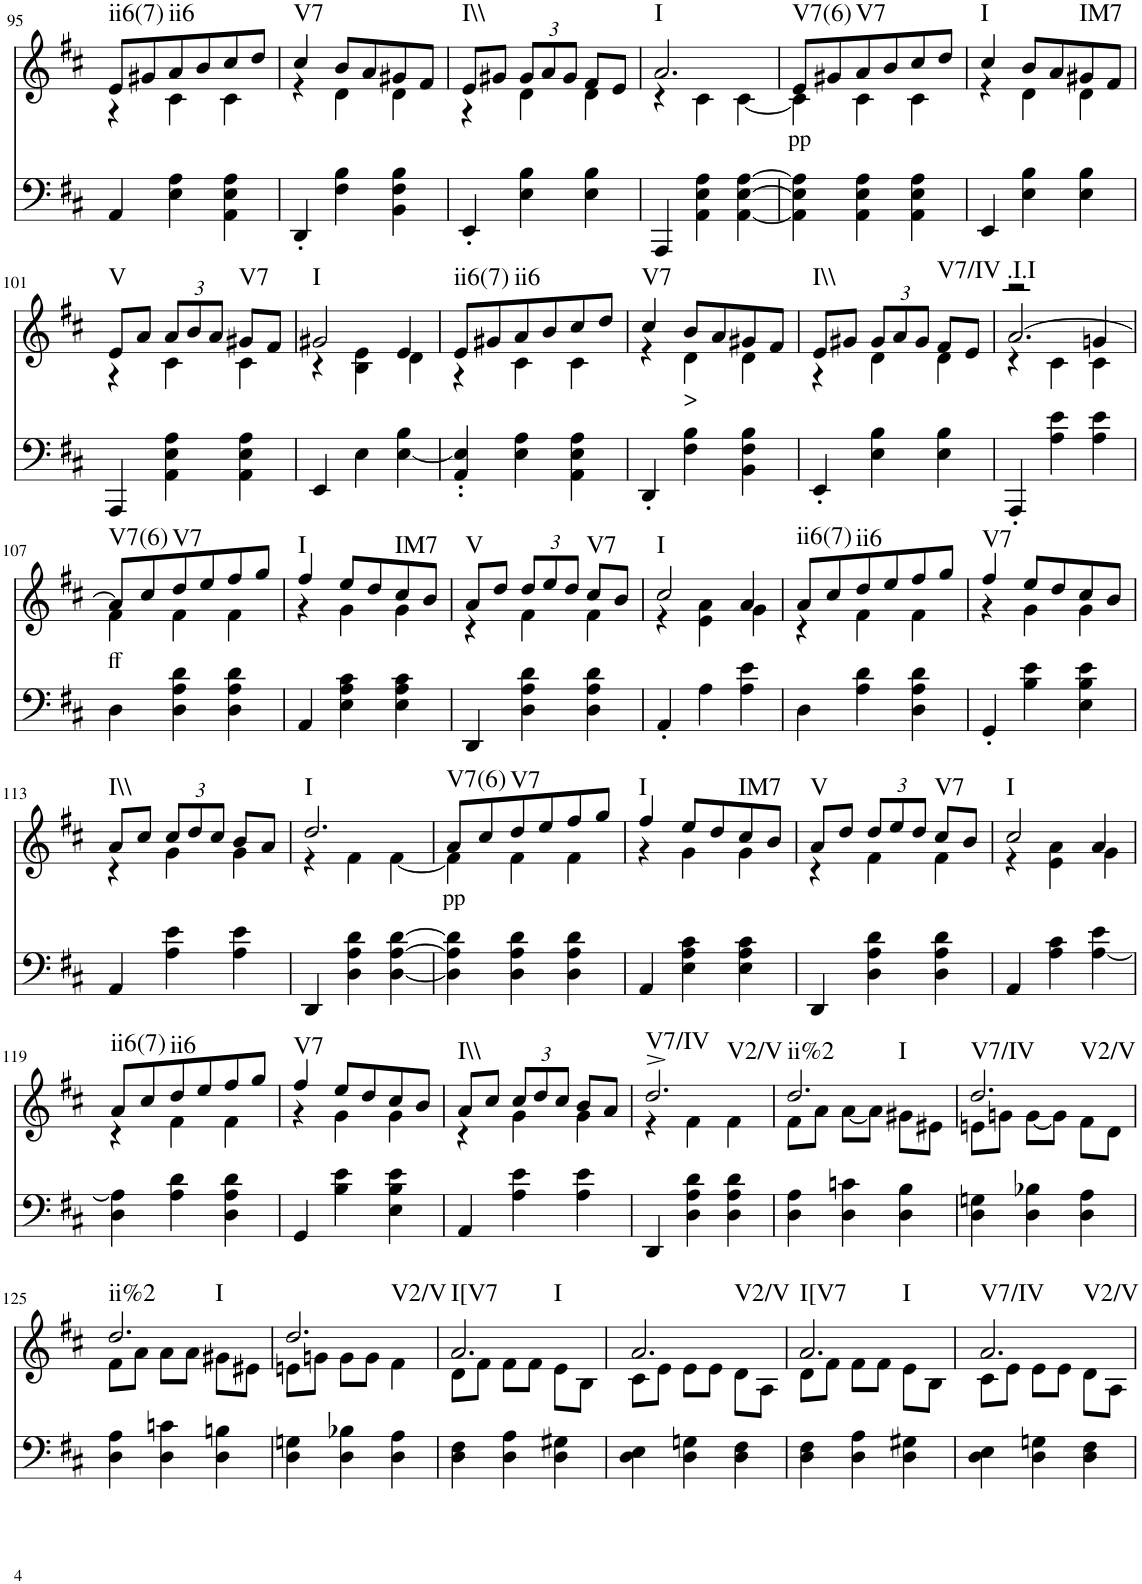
**kern	**kern	**text	**harte
*part2	*part1	*part1	*part1
*staff2	*staff1	*staff1	*
*I"piano	*I"piano	*	*
*I'Pno	*I'Pno	*	*
!!LO:PB:g=z
*clefF4	*clefG2	*	*
*k[f#c#]	*k[f#c#]	*	*
*M3/4	*M3/4	*	*
=95	=95	=95	=95
*	*^	*	*
!	!	!	!	!LO:H:kt=ii6(7)
4AA/	8e/L	4r	.	N
.	8g#X/	.	.	.
!	!	!	!	!LO:H:kt=ii6
4E\ 4A\	8a/	4c#\	.	N
.	8b/	.	.	.
4AA\ 4E\ 4A\	8cc#/	4c#\	.	.
.	8dd/J	.	.	.
=96	=96	=96	=96	=96
!	!	!	!	!LO:H:kt=V7
4DD'/	4cc#/	4r	.	N
4F#\ 4B\	8b/L	4d\	.	.
.	8a/	.	.	.
4BB\ 4F#\ 4B\	8g#X/	4d\	.	.
.	8f#/J	.	.	.
=97	=97	=97	=97	=97
!	!	!	!	!LO:H:kt=I\\
4EE'/	8e/L	4r	.	N
.	8g#X/J	.	.	.
*	*Xbrackettup	*	*	*
4E\ 4B\	12g#/L	4d\	.	.
.	12a/	.	.	.
.	12g#/J	.	.	.
4E\ 4B\	8f#/L	4d\	.	.
.	8e/J	.	.	.
=98	=98	=98	=98	=98
!	!	!	!	!LO:H:kt=I
4AAA/	2.a/	4r	.	N
4AA\ 4E\ 4A\	.	4c#\	.	.
[4AA\ [4E\ [4A\	.	[4c#\	.	.
=99	=99	=99	=99	=99
!	!	!	!LO:LY:b	!LO:H:kt=V7(6)
4AA\] 4E\] 4A\]	8e/L	4c#\]	pp	N
.	8g#X/	.	.	.
!	!	!	!	!LO:H:kt=V7
4AA\ 4E\ 4A\	8a/	4c#\	.	N
.	8b/	.	.	.
4AA\ 4E\ 4A\	8cc#/	4c#\	.	.
.	8dd/J	.	.	.
=100	=100	=100	=100	=100
!	!	!	!	!LO:H:kt=I
4EE/	4cc#/	4r	.	N
4E\ 4B\	8b/L	4d\	.	.
.	8a/	.	.	.
!	!	!	!	!LO:H:kt=IM7
4E\ 4B\	8g#X/	4d\	.	N
.	8f#/J	.	.	.
!!LO:LB:g=z	!!
=101	=101	=101	=101	=101
!	!	!	!	!LO:H:kt=V
4AAA/	8e/L	4r	.	N
.	8a/J	.	.	.
4AA\ 4E\ 4A\	12a/L	4c#\	.	.
.	12b/	.	.	.
.	12a/J	.	.	.
!	!	!	!	!LO:H:kt=V7
4AA\ 4E\ 4A\	8g#X/L	4c#\	.	N
.	8f#/J	.	.	.
=102	=102	=102	=102	=102
!	!	!	!	!LO:H:kt=I
4EE/	2g#X/	4r	.	N
4E\	.	4B\ 4e\	.	.
[4E\ 4B\	4e/	4d\	.	.
=103	=103	=103	=103	=103
!	!	!	!	!LO:H:kt=ii6(7)
4AA/' 4E/]'	8e/L	4r	.	N
.	8g#X/	.	.	.
!	!	!	!	!LO:H:kt=ii6
4E\ 4A\	8a/	4c#\	.	N
.	8b/	.	.	.
4AA\ 4E\ 4A\	8cc#/	4c#\	.	.
.	8dd/J	.	.	.
=104	=104	=104	=104	=104
!	!	!	!	!LO:H:kt=V7
4DD'/	4cc#/	4r	.	N
!	!	!	!LO:LY:b	!
4F#\ 4B\	8b/L	4d\	>	.
.	8a/	.	.	.
4BB\ 4F#\ 4B\	8g#X/	4d\	.	.
.	8f#/J	.	.	.
=105	=105	=105	=105	=105
!	!	!	!	!LO:H:kt=I\\
4EE'/	8e/L	4r	.	N
.	8g#X/J	.	.	.
4E\ 4B\	12g#/L	4d\	.	.
.	12a/	.	.	.
.	12g#/J	.	.	.
!	!	!	!	!LO:H:kt=V7/IV
4E\ 4B\	8f#/L	4d\	.	N
.	8e/J	.	.	.
=106	=106	=106	=106	=106
*	*	*^	*	*
!	!	!	!	!	!LO:H:kt=.I.I
4AAA'/	2r	[2.a/	4r	.	N
4A\ 4e\	.	.	4c#\	.	.
4A\ 4e\	4gn/	.	4c#\	.	.
!!LO:LB:g=z
=107	=107	=107	=107	=107	=107
!	!	!	!	!LO:LY:b	!LO:H:kt=V7(6)
*	*	*v	*v	*	*
4D\	8a/L]	4f#\	ff	N
.	8cc#/	.	.	.
!	!	!	!	!LO:H:kt=V7
4D\ 4A\ 4d\	8dd/	4f#\	.	N
.	8ee/	.	.	.
4D\ 4A\ 4d\	8ff#/	4f#\	.	.
.	8gg/J	.	.	.
=108	=108	=108	=108	=108
!	!	!	!	!LO:H:kt=I
4AA/	4ff#/	4r	.	N
4E\ 4A\ 4c#\	8ee/L	4g\	.	.
.	8dd/	.	.	.
!	!	!	!	!LO:H:kt=IM7
4E\ 4A\ 4c#\	8cc#/	4g\	.	N
.	8b/J	.	.	.
=109	=109	=109	=109	=109
!	!	!	!	!LO:H:kt=V
4DD/	8a/L	4r	.	N
.	8dd/J	.	.	.
4D\ 4A\ 4d\	12dd/L	4f#\	.	.
.	12ee/	.	.	.
.	12dd/J	.	.	.
!	!	!	!	!LO:H:kt=V7
4D\ 4A\ 4d\	8cc#/L	4f#\	.	N
.	8b/J	.	.	.
=110	=110	=110	=110	=110
!	!	!	!	!LO:H:kt=I
4AA'/	2cc#/	4r	.	N
4A\	.	4e\ 4a\	.	.
4A\ 4e\	4a/	4g\	.	.
=111	=111	=111	=111	=111
!	!	!	!	!LO:H:kt=ii6(7)
4D\	8a/L	4r	.	N
.	8cc#/	.	.	.
!	!	!	!	!LO:H:kt=ii6
4A\ 4d\	8dd/	4f#\	.	N
.	8ee/	.	.	.
4D\ 4A\ 4d\	8ff#/	4f#\	.	.
.	8gg/J	.	.	.
=112	=112	=112	=112	=112
!	!	!	!	!LO:H:kt=V7
4GG'/	4ff#/	4r	.	N
4B\ 4e\	8ee/L	4g\	.	.
.	8dd/	.	.	.
4E\ 4B\ 4e\	8cc#/	4g\	.	.
.	8b/J	.	.	.
!!LO:LB:g=z	!!
=113	=113	=113	=113	=113
!	!	!	!	!LO:H:kt=I\\
4AA/	8a/L	4r	.	N
.	8cc#/J	.	.	.
4A\ 4e\	12cc#/L	4g\	.	.
.	12dd/	.	.	.
.	12cc#/J	.	.	.
4A\ 4e\	8b/L	4g\	.	.
.	8a/J	.	.	.
=114	=114	=114	=114	=114
!	!	!	!	!LO:H:kt=I
4DD/	2.dd/	4r	.	N
4D\ 4A\ 4d\	.	4f#\	.	.
[4D\ [4A\ [4d\	.	[4f#\	.	.
=115	=115	=115	=115	=115
!	!	!	!LO:LY:b	!LO:H:kt=V7(6)
4D\] 4A\] 4d\]	8a/L	4f#\]	pp	N
.	8cc#/	.	.	.
!	!	!	!	!LO:H:kt=V7
4D\ 4A\ 4d\	8dd/	4f#\	.	N
.	8ee/	.	.	.
4D\ 4A\ 4d\	8ff#/	4f#\	.	.
.	8gg/J	.	.	.
=116	=116	=116	=116	=116
!	!	!	!	!LO:H:kt=I
4AA/	4ff#/	4r	.	N
4E\ 4A\ 4c#\	8ee/L	4g\	.	.
.	8dd/	.	.	.
!	!	!	!	!LO:H:kt=IM7
4E\ 4A\ 4c#\	8cc#/	4g\	.	N
.	8b/J	.	.	.
=117	=117	=117	=117	=117
!	!	!	!	!LO:H:kt=V
4DD/	8a/L	4r	.	N
.	8dd/J	.	.	.
4D\ 4A\ 4d\	12dd/L	4f#\	.	.
.	12ee/	.	.	.
.	12dd/J	.	.	.
!	!	!	!	!LO:H:kt=V7
4D\ 4A\ 4d\	8cc#/L	4f#\	.	N
.	8b/J	.	.	.
=118	=118	=118	=118	=118
!	!	!	!	!LO:H:kt=I
4AA/	2cc#/	4r	.	N
4A\ 4c#\	.	4e\ 4a\	.	.
[4A\ 4e\	4a/	4g\	.	.
!!LO:LB:g=z	!!
=119	=119	=119	=119	=119
!	!	!	!	!LO:H:kt=ii6(7)
4D\ 4A\]	8a/L	4r	.	N
.	8cc#/	.	.	.
!	!	!	!	!LO:H:kt=ii6
4A\ 4d\	8dd/	4f#\	.	N
.	8ee/	.	.	.
4D\ 4A\ 4d\	8ff#/	4f#\	.	.
.	8gg/J	.	.	.
=120	=120	=120	=120	=120
!	!	!	!	!LO:H:kt=V7
4GG/	4ff#/	4r	.	N
4B\ 4e\	8ee/L	4g\	.	.
.	8dd/	.	.	.
4E\ 4B\ 4e\	8cc#/	4g\	.	.
.	8b/J	.	.	.
=121	=121	=121	=121	=121
!	!	!	!	!LO:H:kt=I\\
4AA/	8a/L	4r	.	N
.	8cc#/J	.	.	.
4A\ 4e\	12cc#/L	4g\	.	.
.	12dd/	.	.	.
.	12cc#/J	.	.	.
4A\ 4e\	8b/L	4g\	.	.
.	8a/J	.	.	.
=122	=122	=122	=122	=122
!	!	!	!	!LO:H:n=1:kt=V7/IV
!	!	!	!	!LO:H:n=2:kt=V2/V
4DD/	2.dd^/	4r	.	N N
4D\ 4A\ 4d\	.	4f#\	.	.
4D\ 4A\ 4d\	.	4f#\	.	.
=123	=123	=123	=123	=123
!	!	!	!	!LO:H:n=1:kt=ii%2
!	!	!	!	!LO:H:n=2:kt=I
4D\ 4A\	2.dd/	8f#\L	.	N N
.	.	8a\J	.	.
4D\ 4cn\	.	[8a\L	.	.
.	.	8a\J]	.	.
4D\ 4B\	.	8g#X\L	.	.
.	.	8e#X\J	.	.
=124	=124	=124	=124	=124
!	!	!	!	!LO:H:n=1:kt=V7/IV
!	!	!	!	!LO:H:n=2:kt=V2/V
4D\ 4Gn\	2.dd/	8en\L	.	N N
.	.	8gn\J	.	.
4D\ 4B-X\	.	[8g\L	.	.
.	.	8g\J]	.	.
4D\ 4A\	.	8f#\L	.	.
.	.	8d\J	.	.
!!LO:LB:g=z	!!
=125	=125	=125	=125	=125
!	!	!	!	!LO:H:n=1:kt=ii%2
!	!	!	!	!LO:H:n=2:kt=I
4D\ 4A\	2.dd/	8f#\L	.	N N
.	.	8a\J	.	.
4D\ 4cn\	.	8a\L	.	.
.	.	8a\J	.	.
4D\ 4Bn\	.	8g#X\L	.	.
.	.	8e#X\J	.	.
=126	=126	=126	=126	=126
!	!	!	!	!LO:H:kt=V2/V
4D\ 4Gn\	2.dd/	8en\L	.	N
.	.	8gn\J	.	.
4D\ 4B-X\	.	8g\L	.	.
.	.	8g\J	.	.
4D\ 4A\	.	4f#\	.	.
=127	=127	=127	=127	=127
!	!	!	!	!LO:H:n=1:kt=I[V7
!	!	!	!	!LO:H:n=2:kt=I
4D\ 4F#\	2.a/	8d\L	.	N N
.	.	8f#\J	.	.
4D\ 4A\	.	8f#\L	.	.
.	.	8f#\J	.	.
4D\ 4G#X\	.	8e\L	.	.
.	.	8B\J	.	.
=128	=128	=128	=128	=128
!	!	!	!	!LO:H:kt=V2/V
4D\ 4E\	2.a/	8c#\L	.	N
.	.	8e\J	.	.
4D\ 4Gn\	.	8e\L	.	.
.	.	8e\J	.	.
4D\ 4F#\	.	8d\L	.	.
.	.	8A\J	.	.
=129	=129	=129	=129	=129
!	!	!	!	!LO:H:n=1:kt=I[V7
!	!	!	!	!LO:H:n=2:kt=I
4D\ 4F#\	2.a/	8d\L	.	N N
.	.	8f#\J	.	.
4D\ 4A\	.	8f#\L	.	.
.	.	8f#\J	.	.
4D\ 4G#X\	.	8e\L	.	.
.	.	8B\J	.	.
=130	=130	=130	=130	=130
!	!	!	!	!LO:H:n=1:kt=V7/IV
!	!	!	!	!LO:H:n=2:kt=V2/V
4D\ 4E\	2.a/	8c#\L	.	N N
.	.	8e\J	.	.
4D\ 4Gn\	.	8e\L	.	.
.	.	8e\J	.	.
4D\ 4F#\	.	8d\L	.	.
.	.	8A\J	.	.
*	*v	*v	*	*
=	=	=	=
*-	*-	*-	*-
